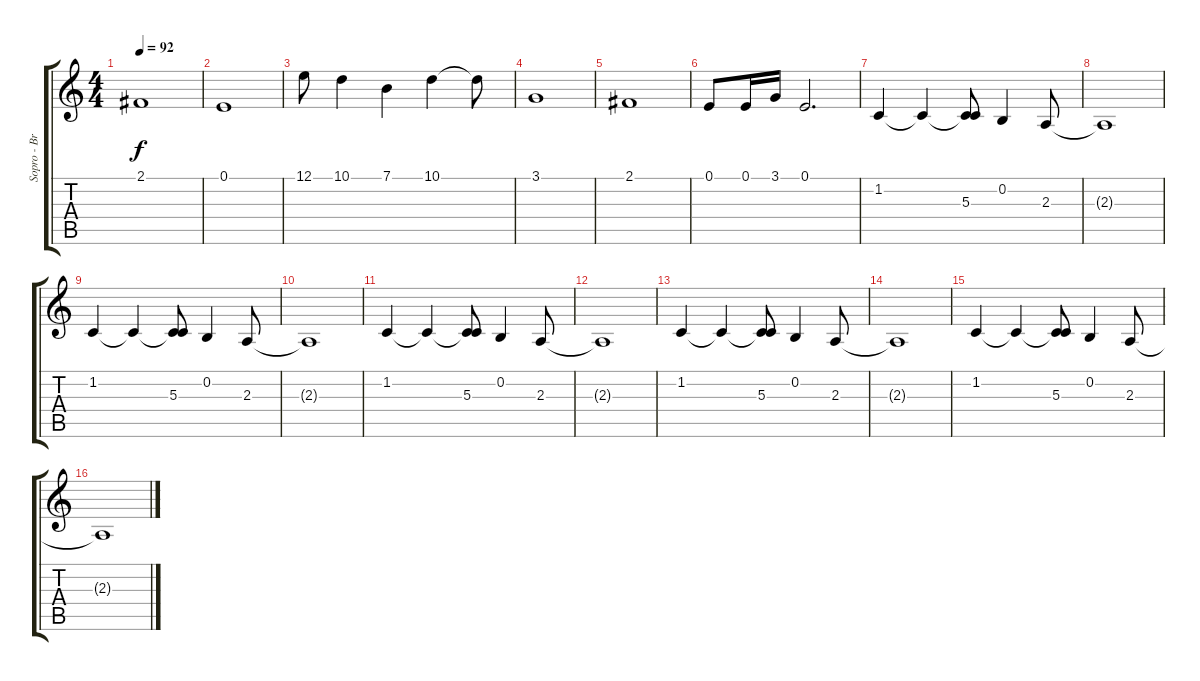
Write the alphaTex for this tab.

\track ("Sopro - Brass" "Sopro - Br") {instrument trumpet}
\staff {score tabs}
\tuning (E4 B3 G3 D3 A2 E2) {hide}
\ts (4 4)
\tempo 92
\clef g2
\ks c
2.1.1{dy f} |
0.1.1 |
12.1.8 10.1.4 7.1.4 10.1.4 10.1{t}.8 |
3.1.1 |
2.1.1 |
0.1.8 0.1.16 3.1.16 0.1.2{d} |
1.2.4{volume 10 instrument brasssection} 1.2{t}.4 (1.2{t} 5.3).8 0.2.4 2.3.8 |
2.3{t}.1 |
1.2.4 1.2{t}.4 (1.2{t} 5.3).8 0.2.4 2.3.8 |
2.3{t}.1 |
1.2.4 1.2{t}.4 (1.2{t} 5.3).8 0.2.4 2.3.8 |
2.3{t}.1 |
1.2.4 1.2{t}.4 (1.2{t} 5.3).8 0.2.4 2.3.8 |
2.3{t}.1 |
1.2.4 1.2{t}.4 (1.2{t} 5.3).8 0.2.4 2.3.8 |
2.3{t}.1
